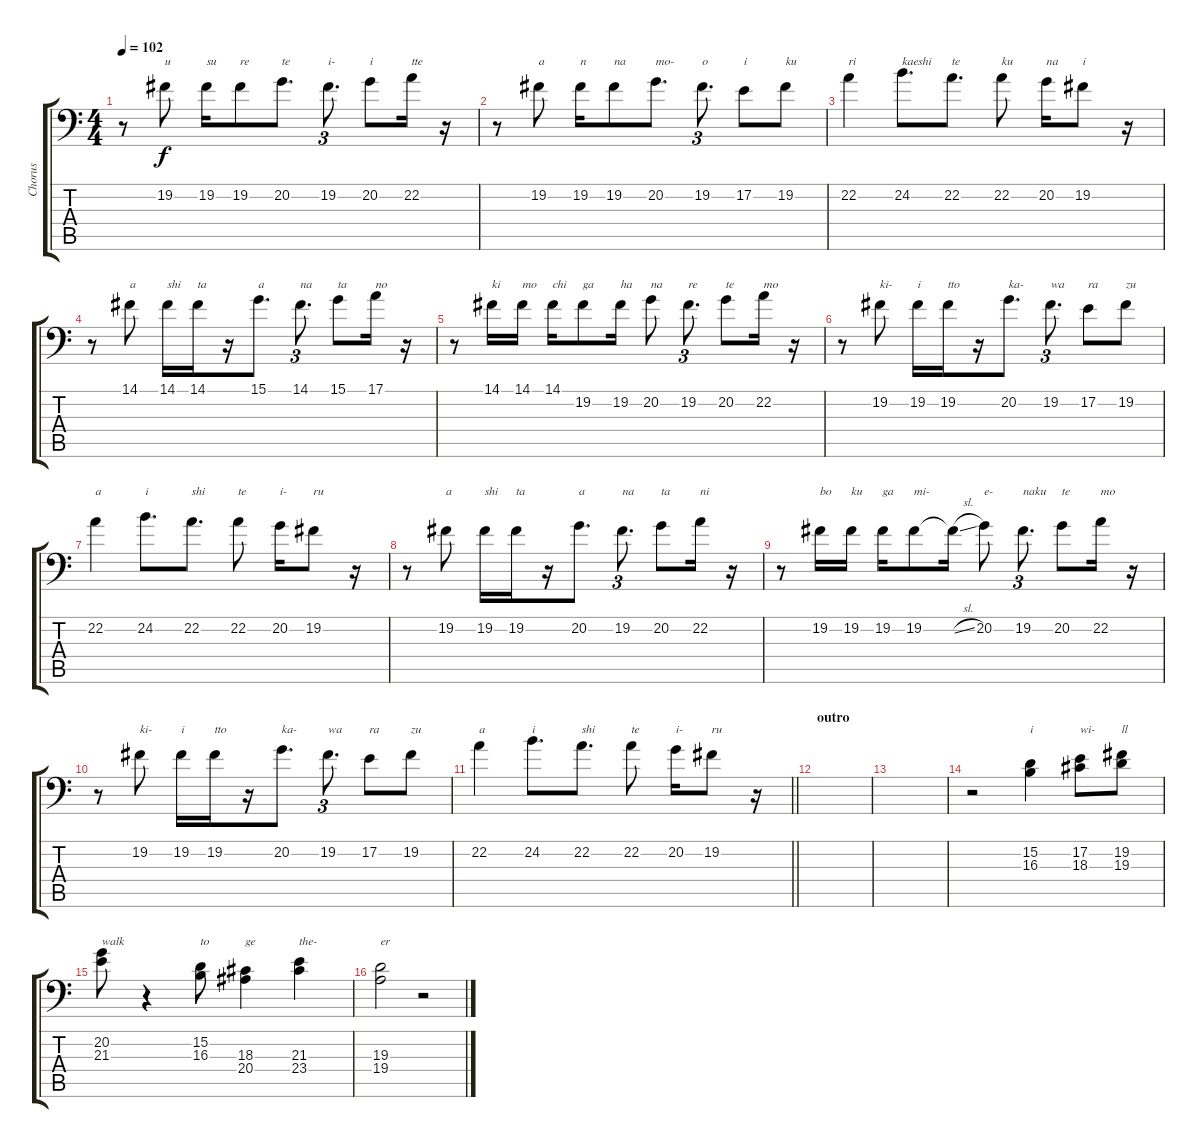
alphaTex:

\track ("Chorus" "Chorus") {solo instrument choiraahs}
\staff {score tabs}
\tuning (E3 B2 G2 D2 A1 E1) {hide}
\ts (4 4)
\tempo 102
\clef f4
\ks c
r.8{dy f} 19.2.8{txt "u"} 19.2.16{txt "su"} 19.2.8{txt "re"} 20.2.8{d txt "te"} 19.2.8{d tu (3 2) txt "i-"} 20.2.8{txt "i"} 22.2.16{txt "tte"} r.16 |
r.8 19.2.8{txt "a"} 19.2.16{txt "n"} 19.2.8{txt "na"} 20.2.8{d txt "mo-"} 19.2.8{d tu (3 2) txt "o"} 17.2.8{txt "i"} 19.2.8{txt "ku"} |
22.2.4{txt "ri"} 24.2.8{d txt "kaeshi"} 22.2.8{d txt "te"} 22.2.8{txt "ku"} 20.2.16{txt "na"} 19.2.8{txt "i"} r.16 |
r.8 14.1.8{txt "a"} 14.1.16{txt "shi"} 14.1.16{txt "ta"} r.16 15.1.8{d txt "a"} 14.1.8{d tu (3 2) txt "na"} 15.1.8{txt "ta"} 17.1.16{txt "no"} r.16 |
r.8 14.1.16{txt "ki"} 14.1.16{txt "mo"} 14.1.16{txt "chi"} 19.2.8{txt "ga"} 19.2.16{txt "ha"} 20.2.8{txt "na"} 19.2.8{d tu (3 2) txt "re"} 20.2.8{txt "te"} 22.2.16{txt "mo"} r.16 |
r.8 19.2.8{txt "ki-"} 19.2.16{txt "i"} 19.2.16{txt "tto"} r.16 20.2.8{d txt "ka-"} 19.2.8{d tu (3 2) txt "wa"} 17.2.8{txt "ra"} 19.2.8{txt "zu"} |
22.2.4{txt "a"} 24.2.8{d txt "i"} 22.2.8{d txt "shi"} 22.2.8{txt "te"} 20.2.16{txt "i-"} 19.2.8{txt "ru"} r.16 |
r.8 19.2.8{txt "a"} 19.2.16{txt "shi"} 19.2.16{txt "ta"} r.16 20.2.8{d txt "a"} 19.2.8{d tu (3 2) txt "na"} 20.2.8{txt "ta"} 22.2.16{txt "ni"} r.16 |
r.8 19.2.16{txt "bo"} 19.2.16{txt "ku"} 19.2.16{txt "ga"} 19.2.8{txt "mi-"} 19.2{sl t}.16 20.2.8{txt "e-"} 19.2.8{d tu (3 2) txt "naku"} 20.2.8{txt "te"} 22.2.16{txt "mo"} r.16 |
r.8 19.2.8{txt "ki-"} 19.2.16{txt "i"} 19.2.16{txt "tto"} r.16 20.2.8{d txt "ka-"} 19.2.8{d tu (3 2) txt "wa"} 17.2.8{txt "ra"} 19.2.8{txt "zu"} |
\barLineRight lightlight
22.2.4{txt "a"} 24.2.8{d txt "i"} 22.2.8{d txt "shi"} 22.2.8{txt "te"} 20.2.16{txt "i-"} 19.2.8{txt "ru"} r.16 |
\section ("" "outro")
|
|
r.2 (15.2 16.3).4{txt "i"} (17.2 18.3).8{txt "wi-"} (19.2 19.3).8{txt "ll"} |
(20.2 21.3).8{txt "walk"} r.4 (15.2 16.3).8{txt "to"} (18.3 20.4).4{txt "ge"} (21.3 23.4).4{txt "the-"} |
(19.3 19.4).2{txt "er"} r.2
